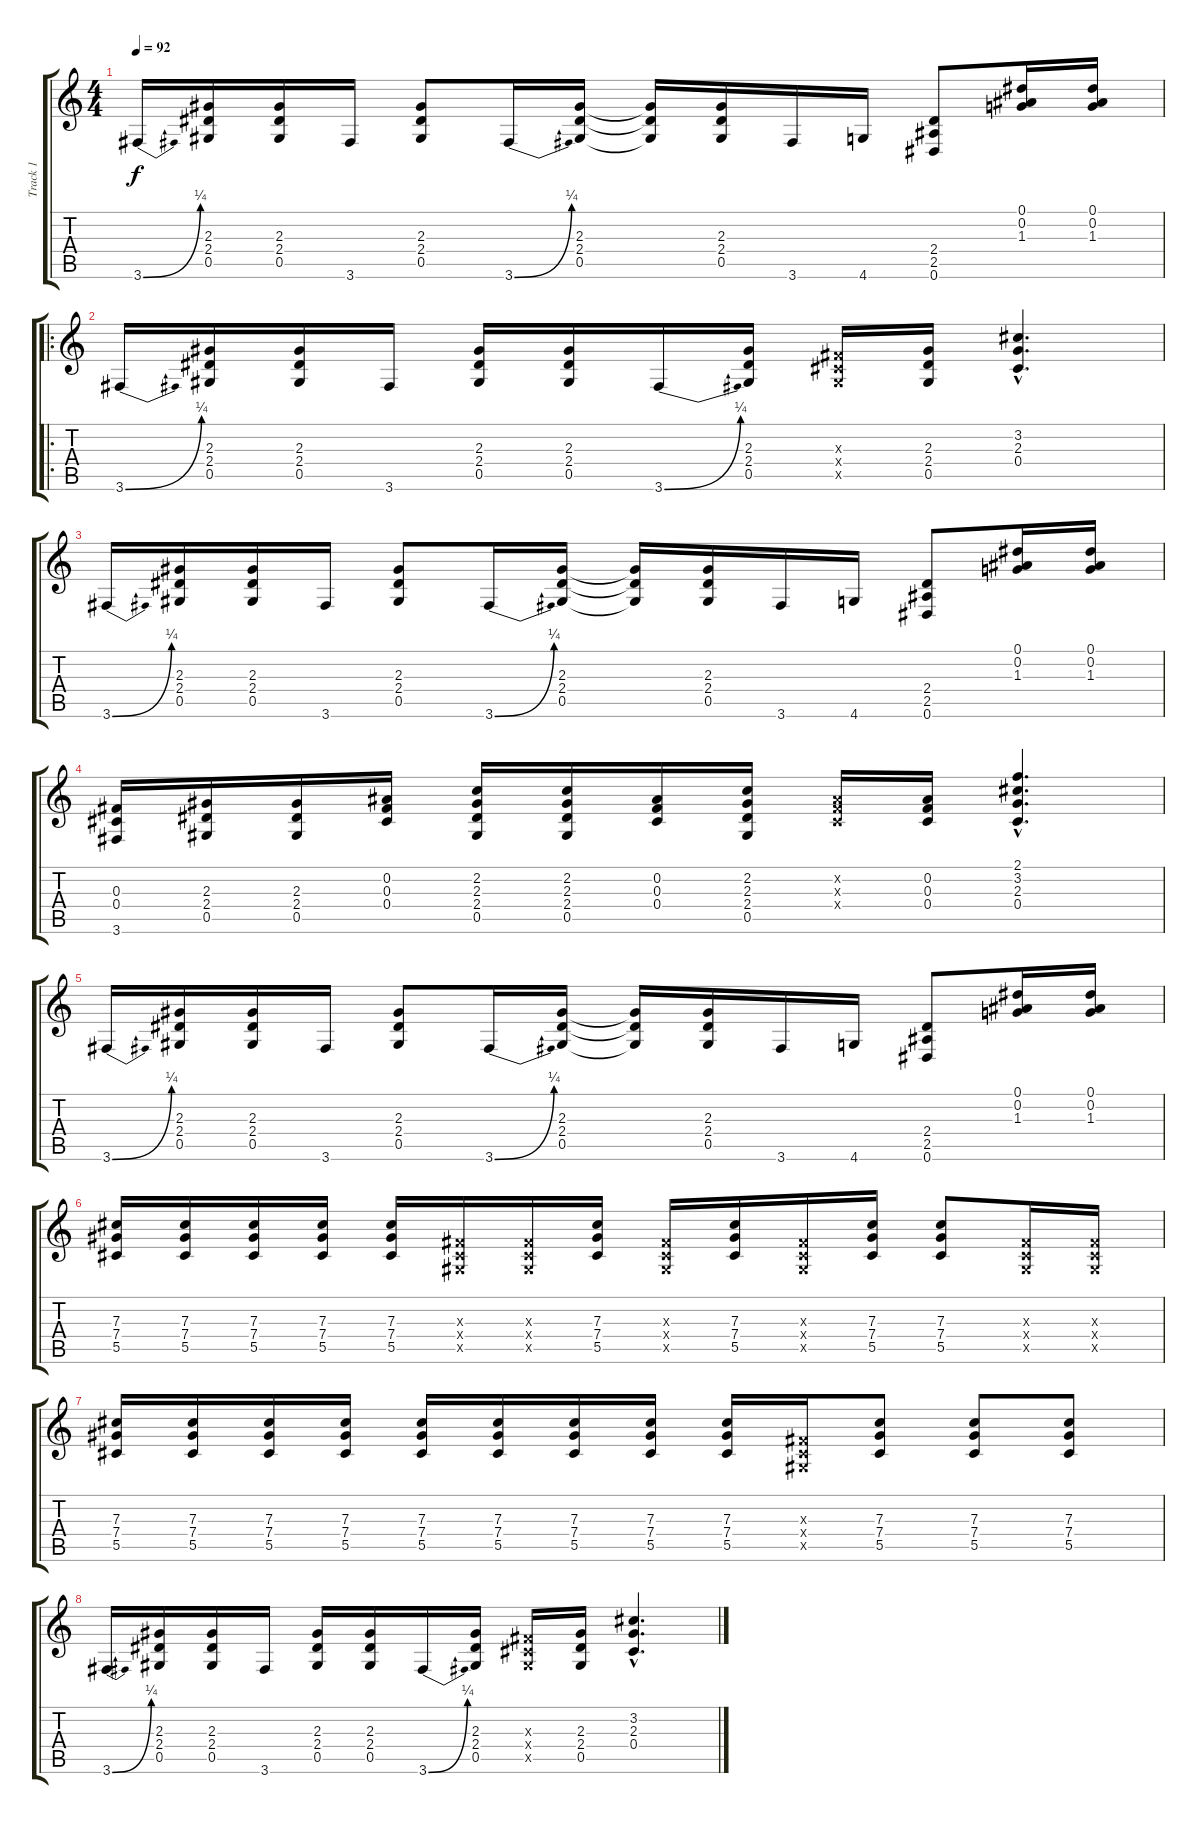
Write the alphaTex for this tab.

\track ("Track 1" "Track 1") {instrument electricguitarmuted}
\staff {score tabs}
\tuning (Eb4 Bb3 Gb3 Db3 Ab2 Eb2) {hide}
\ts (4 4)
\tempo 92
\clef g2
\ks c
3.6{be (bend 0 0 60 1)}.16{dy f} (2.3 2.4 0.5).16 (2.3 2.4 0.5).16 3.6.16 (2.3 2.4 0.5).8 3.6{be (bend 0 0 60 1)}.16 (2.3 2.4 0.5).16 (2.3{t} 2.4{t} 0.5{t}).16 (2.3 2.4 0.5).16 3.6.16 4.6.16 (2.4 2.5 0.6).8 (0.1 0.2 1.3).16 (0.1 0.2 1.3).16 |
\ro
3.6{be (bend 0 0 60 1)}.16 (2.3 2.4 0.5).16 (2.3 2.4 0.5).16 3.6.16 (2.3 2.4 0.5).16 (2.3 2.4 0.5).16 3.6{be (bend 0 0 60 1)}.16 (2.3 2.4 0.5).16 (0.3{x} 0.4{x} 0.5{x}).16 (2.3 2.4 0.5).16 (3.2{hac} 2.3{hac} 0.4{hac}).4{d} |
3.6{be (bend 0 0 60 1)}.16 (2.3 2.4 0.5).16 (2.3 2.4 0.5).16 3.6.16 (2.3 2.4 0.5).8 3.6{be (bend 0 0 60 1)}.16 (2.3 2.4 0.5).16 (2.3{t} 2.4{t} 0.5{t}).16 (2.3 2.4 0.5).16 3.6.16 4.6.16 (2.4 2.5 0.6).8 (0.1 0.2 1.3).16 (0.1 0.2 1.3).16 |
(0.3 0.4 3.6).16 (2.3 2.4 0.5).16 (2.3 2.4 0.5).16 (0.2 0.3 0.4).16 (2.2 2.3 2.4 0.5).16 (2.2 2.3 2.4 0.5).16 (0.2 0.3 0.4).16 (2.2 2.3 2.4 0.5).16 (0.2{x} 0.3{x} 0.4{x}).16 (0.2 0.3 0.4).16 (2.1{hac} 3.2{hac} 2.3{hac} 0.4{hac}).4{d} |
3.6{be (bend 0 0 60 1)}.16 (2.3 2.4 0.5).16 (2.3 2.4 0.5).16 3.6.16 (2.3 2.4 0.5).8 3.6{be (bend 0 0 60 1)}.16 (2.3 2.4 0.5).16 (2.3{t} 2.4{t} 0.5{t}).16 (2.3 2.4 0.5).16 3.6.16 4.6.16 (2.4 2.5 0.6).8 (0.1 0.2 1.3).16 (0.1 0.2 1.3).16 |
(7.3 7.4 5.5).16 (7.3 7.4 5.5).16 (7.3 7.4 5.5).16 (7.3 7.4 5.5).16 (7.3 7.4 5.5).16 (0.3{x} 0.4{x} 0.5{x}).16 (0.3{x} 0.4{x} 0.5{x}).16 (7.3 7.4 5.5).16 (0.3{x} 0.4{x} 0.5{x}).16 (7.3 7.4 5.5).16 (0.3{x} 0.4{x} 0.5{x}).16 (7.3 7.4 5.5).16 (7.3 7.4 5.5).8 (0.3{x} 0.4{x} 0.5{x}).16 (0.3{x} 0.4{x} 0.5{x}).16 |
(7.3 7.4 5.5).16 (7.3 7.4 5.5).16 (7.3 7.4 5.5).16 (7.3 7.4 5.5).16 (7.3 7.4 5.5).16 (7.3 7.4 5.5).16 (7.3 7.4 5.5).16 (7.3 7.4 5.5).16 (7.3 7.4 5.5).16 (0.3{x} 0.4{x} 0.5{x}).16 (7.3 7.4 5.5).8 (7.3 7.4 5.5).8 (7.3 7.4 5.5).8 |
3.6{be (bend 0 0 60 1)}.16 (2.3 2.4 0.5).16 (2.3 2.4 0.5).16 3.6.16 (2.3 2.4 0.5).16 (2.3 2.4 0.5).16 3.6{be (bend 0 0 60 1)}.16 (2.3 2.4 0.5).16 (0.3{x} 0.4{x} 0.5{x}).16 (2.3 2.4 0.5).16 (3.2{hac} 2.3{hac} 0.4{hac}).4{d}
